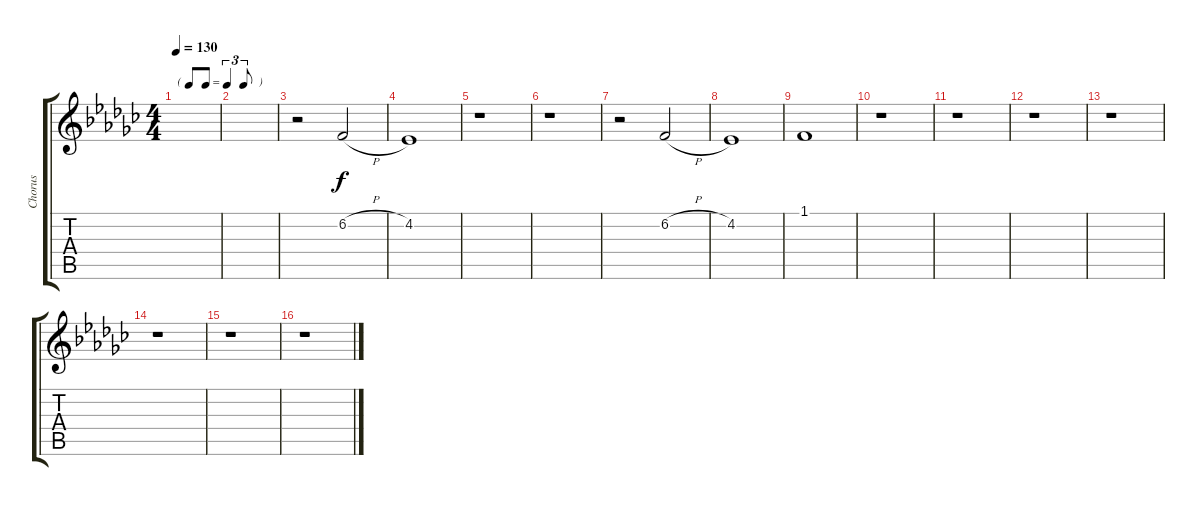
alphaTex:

\track ("Chorus" "Chorus") {instrument choiraahs}
\staff {score tabs}
\tuning (E4 B3 G3 D3 A2 E2) {hide}
\ts (4 4)
\tf triplet8th
\tempo 130
\clef g2
\ks gb
|
|
r.2 6.2{h}.2 |
4.2.1 |
r.1 |
r.1 |
r.2 6.2{h}.2 |
4.2.1 |
1.1.1 |
r.1 |
r.1 |
r.1 |
r.1 |
r.1 |
r.1 |
r.1
